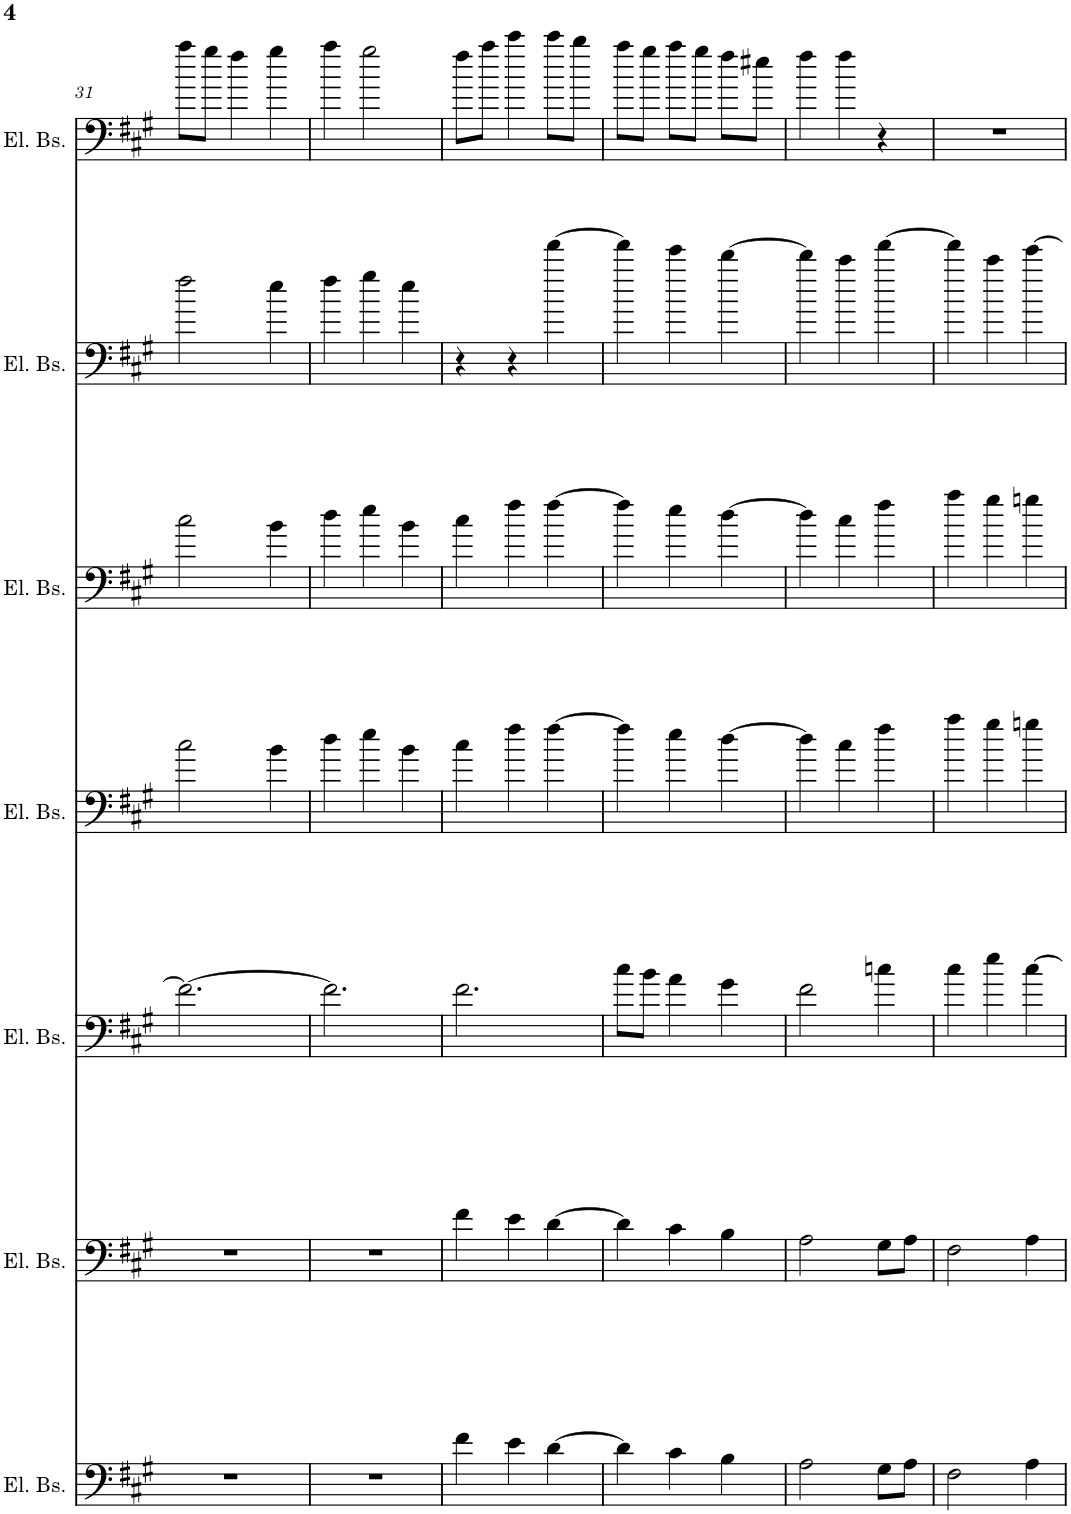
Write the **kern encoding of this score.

**kern	**kern	**kern	**kern	**kern	**kern	**kern
*part7	*part6	*part5	*part4	*part3	*part2	*part1
*staff7	*staff6	*staff5	*staff4	*staff3	*staff2	*staff1
*I"5-snarige elektrische bas	*I"5-snarige elektrische bas	*I"5-snarige elektrische bas	*I"6-snarige elektrische bas	*I"6-snarige elektrische bas	*I"6-snarige elektrische bas	*I"6-snarige elektrische bas
*I'El. Bs.	*I'El. Bs.	*I'El. Bs.	*I'El. Bs.	*I'El. Bs.	*I'El. Bs.	*I'El. Bs.
!!LO:PB:g=z
*clefF4	*clefF4	*clefF4	*clefF4	*clefF4	*clefF4	*clefF4
*Trd7c12	*Trd7c12	*Trd7c12	*Trd7c12	*Trd7c12	*Trd7c12	*Trd7c12
*k[f#c#g#]	*k[f#c#g#]	*k[f#c#g#]	*k[f#c#g#]	*k[f#c#g#]	*k[f#c#g#]	*k[f#c#g#]
*M3/4	*M3/4	*M3/4	*M3/4	*M3/4	*M3/4	*M3/4
=31	=31	=31	=31	=31	=31	=31
2.r	2.r	2.f#\_	2cc#\	2cc#\	2ff#\	8aa\L
.	.	.	.	.	.	8gg#\J
.	.	.	.	.	.	4ff#\
.	.	.	4b\	4b\	4ee\	4gg#\
=32	=32	=32	=32	=32	=32	=32
2.r	2.r	2.f#\]	4dd\	4dd\	4ff#\	4aa\
.	.	.	4ee\	4ee\	4gg#\	2gg#\
.	.	.	4b\	4b\	4ee\	.
=33	=33	=33	=33	=33	=33	=33
4f#\	4f#\	2.f#\	4cc#\	4cc#\	4r	8ff#\L
.	.	.	.	.	.	8aa\J
4e\	4e\	.	4ff#\	4ff#\	4r	4ccc#\
[4d\	[4d\	.	[4ff#\	[4ff#\	[4fff#\	8ccc#\L
.	.	.	.	.	.	8bb\J
=34	=34	=34	=34	=34	=34	=34
4d\]	4d\]	8cc#\L	4ff#\]	4ff#\]	4fff#\]	8aa\L
.	.	8b\J	.	.	.	8gg#\J
4c#\	4c#\	4a\	4ee\	4ee\	4eee\	8aa\L
.	.	.	.	.	.	8gg#\J
4B\	4B\	4g#\	[4dd\	[4dd\	[4ddd\	8ff#\L
.	.	.	.	.	.	8ee#X\J
=35	=35	=35	=35	=35	=35	=35
2A\	2A\	2f#\	4dd\]	4dd\]	4ddd\]	4ff#\
.	.	.	4cc#\	4cc#\	4ccc#\	4ff#\
8G#\L	8G#\L	4ccn\	4ff#\	4ff#\	[4fff#\	4r
8A\J	8A\J	.	.	.	.	.
=36	=36	=36	=36	=36	=36	=36
2F#\	2F#\	4cc#\	4aa\	4aa\	4fff#\]	2.r
.	.	4ee\	4gg#\	4gg#\	4ccc#\	.
4A\	4A\	[4cc#\	4ggn\	4ggn\	[4eee\	.
=	=	=	=	=	=	=
*-	*-	*-	*-	*-	*-	*-
